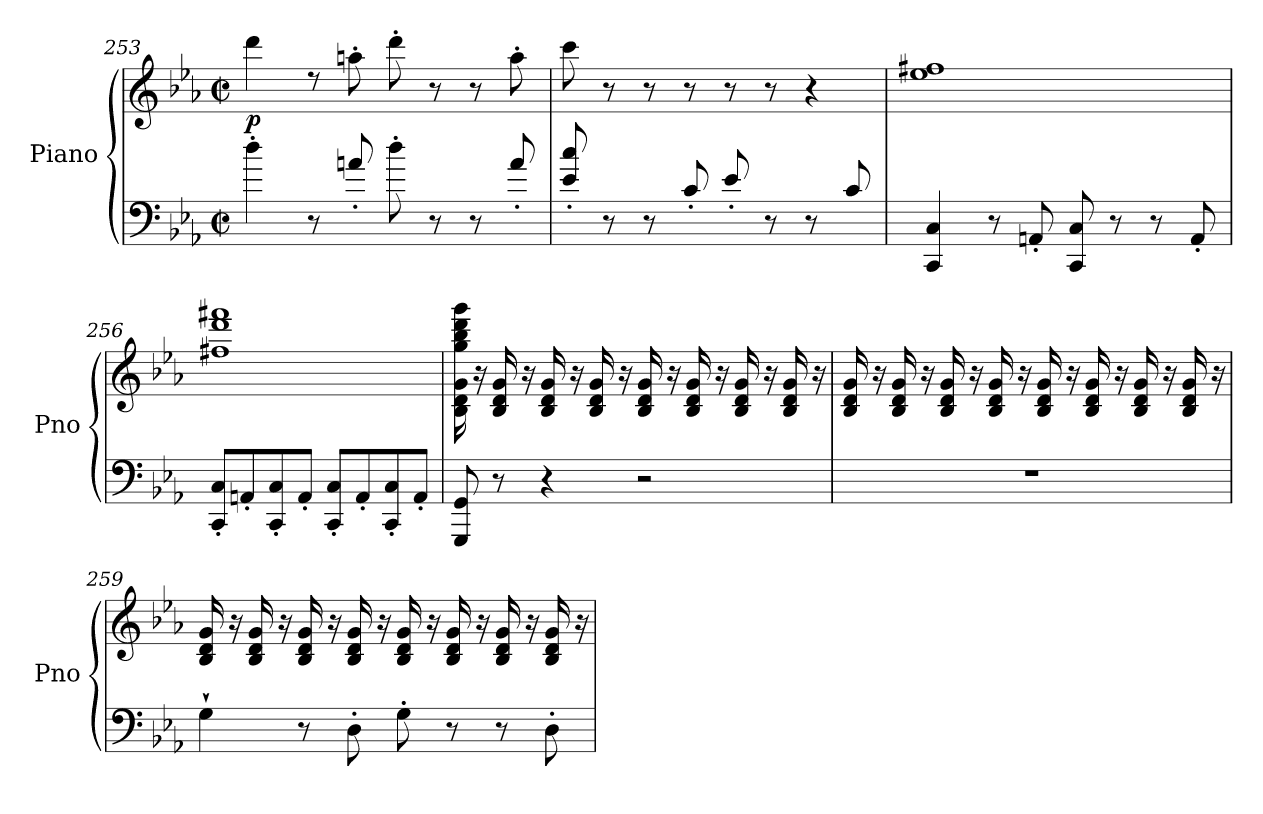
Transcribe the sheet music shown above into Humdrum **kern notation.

**kern	**kern	**dynam
*part1	*part1	*part1
*staff2	*staff1	*staff1/2
*I"Piano	*	*
*I'Pno	*	*
*clefF4	*clefG2	*
*k[b-e-a-]	*k[b-e-a-]	*
*M2/2	*M2/2	*
*met(c|)	*met(c|)	*
=253	=253	=253
!	!	!LO:DY:b
4dd'\	4ddd\	p
8r	8rdd	.
8an'/	8aan'\	.
8dd'\	8ddd'\	.
8r	8r	.
8r	8r	.
8a'/	8aa'\	.
=254	=254	=254
8e-/' 8cc/'	8ccc\	.
8r	8r	.
8r	8r	.
8c'/	8r	.
8e-'/	8r	.
8r	8r	.
8r	4r	.
8c/	.	.
=255	=255	=255
4CC/ 4C/	1ee- 1ff#X	.
8r	.	.
8AAn'/	.	.
8CC/ 8C/	.	.
8r	.	.
8r	.	.
8AA'/	.	.
=256	=256	=256
*	*^	*
8CC/' 8C/'L	1ddd 1fff#X	1ff#X	.
8AAn'/	.	.	.
8CC/' 8C/'	.	.	.
8AA'/J	.	.	.
8CC/' 8C/'L	.	.	.
8AA'/	.	.	.
8CC/' 8C/'	.	.	.
8AA'/J	.	.	.
*	*v	*v	*
!!LO:LB:g=z
=257	=257	=257
8GGG/ 8GG/	16B-\ 16d\ 16g\ 16gg\ 16bb-\ 16ddd\ 16ggg\	.
.	16r	.
8r	16B-/ 16d/ 16g/	.
.	16r	.
4r	16B-/ 16d/ 16g/	.
.	16r	.
.	16B-/ 16d/ 16g/	.
.	16r	.
2r	16B-/ 16d/ 16g/	.
.	16r	.
.	16B-/ 16d/ 16g/	.
.	16r	.
.	16B-/ 16d/ 16g/	.
.	16r	.
.	16B-/ 16d/ 16g/	.
.	16r	.
=258	=258	=258
1r	16B-/ 16d/ 16g/	.
.	16r	.
.	16B-/ 16d/ 16g/	.
.	16r	.
.	16B-/ 16d/ 16g/	.
.	16r	.
.	16B-/ 16d/ 16g/	.
.	16r	.
.	16B-/ 16d/ 16g/	.
.	16r	.
.	16B-/ 16d/ 16g/	.
.	16r	.
.	16B-/ 16d/ 16g/	.
.	16r	.
.	16B-/ 16d/ 16g/	.
.	16r	.
!!LO:LB:g=z
=259	=259	=259
4G''\	16B-/ 16d/ 16g/	.
.	16r	.
.	16B-/ 16d/ 16g/	.
.	16r	.
8r	16B-/ 16d/ 16g/	.
.	16r	.
8D'\	16B-/ 16d/ 16g/	.
.	16r	.
8G'\	16B-/ 16d/ 16g/	.
.	16r	.
8r	16B-/ 16d/ 16g/	.
.	16r	.
8r	16B-/ 16d/ 16g/	.
.	16r	.
8D'\	16B-/ 16d/ 16g/	.
.	16r	.
=	=	=
*-	*-	*-
